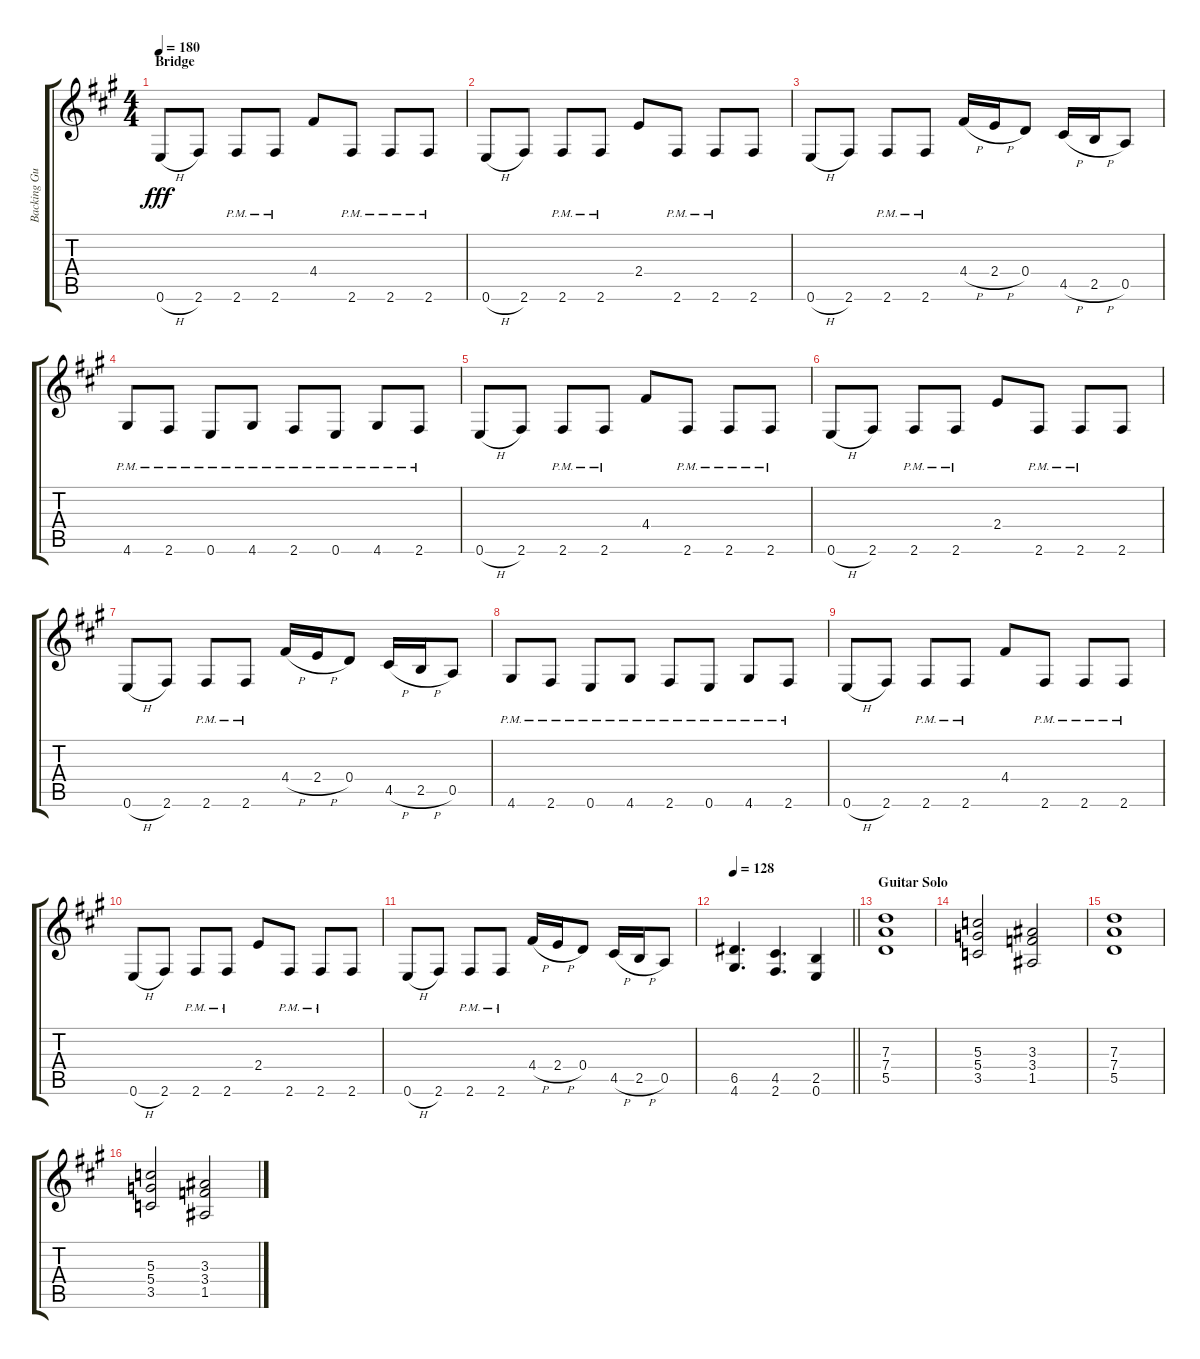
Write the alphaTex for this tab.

\track ("Backing Guitar" "Backing Gu") {instrument overdrivenguitar}
\staff {score tabs}
\tuning (E4 B3 G3 D3 A2 E2) {hide}
\ts (4 4)
\section ("" "Bridge")
\tempo 180
\clef g2
\ks a
0.6{h}.8{dy fff} 2.6.8 2.6{pm}.8 2.6{pm}.8 4.4.8 2.6{pm}.8 2.6{pm}.8 2.6{pm}.8 |
0.6{h}.8 2.6.8 2.6{pm}.8 2.6{pm}.8 2.4.8 2.6{pm}.8 2.6{pm}.8 2.6.8 |
0.6{h}.8 2.6.8 2.6{pm}.8 2.6{pm}.8 4.4{h}.16 2.4{h}.16 0.4.8 4.5{h}.16 2.5{h}.16 0.5.8 |
4.6{pm}.8 2.6{pm}.8 0.6{pm}.8 4.6{pm}.8 2.6{pm}.8 0.6{pm}.8 4.6{pm}.8 2.6{pm}.8 |
0.6{h}.8 2.6.8 2.6{pm}.8 2.6{pm}.8 4.4.8 2.6{pm}.8 2.6{pm}.8 2.6{pm}.8 |
0.6{h}.8 2.6.8 2.6{pm}.8 2.6{pm}.8 2.4.8 2.6{pm}.8 2.6{pm}.8 2.6.8 |
0.6{h}.8 2.6.8 2.6{pm}.8 2.6{pm}.8 4.4{h}.16 2.4{h}.16 0.4.8 4.5{h}.16 2.5{h}.16 0.5.8 |
4.6{pm}.8 2.6{pm}.8 0.6{pm}.8 4.6{pm}.8 2.6{pm}.8 0.6{pm}.8 4.6{pm}.8 2.6{pm}.8 |
0.6{h}.8 2.6.8 2.6{pm}.8 2.6{pm}.8 4.4.8 2.6{pm}.8 2.6{pm}.8 2.6{pm}.8 |
0.6{h}.8 2.6.8 2.6{pm}.8 2.6{pm}.8 2.4.8 2.6{pm}.8 2.6{pm}.8 2.6.8 |
0.6{h}.8 2.6.8 2.6{pm}.8 2.6{pm}.8 4.4{h}.16 2.4{h}.16 0.4.8 4.5{h}.16 2.5{h}.16 0.5.8 |
\tempo 128
\barLineRight lightlight
(6.5 4.6).4{d} (4.5 2.6).4{d} (2.5 0.6).4 |
\section ("" "Guitar Solo")
(7.3 7.4 5.5).1 |
(5.3 5.4 3.5).2 (3.3 3.4 1.5).2 |
(7.3 7.4 5.5).1 |
(5.3 5.4 3.5).2 (3.3 3.4 1.5).2
